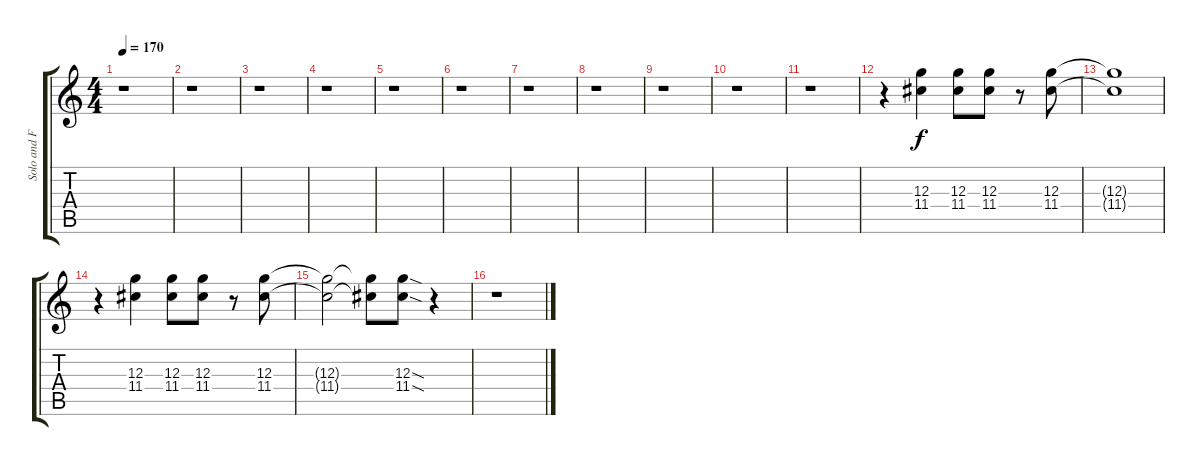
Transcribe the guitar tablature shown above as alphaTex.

\track ("Solo and Fills Guitar" "Solo and F") {instrument distortionguitar}
\staff {score tabs}
\tuning (E4 B3 G3 D3 A2 E2) {hide}
\ts (4 4)
\tempo 170
\clef g2
\ks c
r.1{dy mp} |
r.1 |
r.1 |
r.1 |
r.1 |
r.1 |
r.1 |
r.1 |
r.1 |
r.1 |
r.1 |
r.4 (12.3 11.4).4{dy f} (12.3 11.4).8 (12.3 11.4).8 r.8 (12.3 11.4).8 |
(12.3{t} 11.4{t}).1 |
r.4 (12.3 11.4).4 (12.3 11.4).8 (12.3 11.4).8 r.8 (12.3 11.4).8 |
(12.3{t} 11.4{t}).2 (12.3{t} 11.4{t}).8 (12.3{sod} 11.4{sod}).8 r.4 |
r.1
